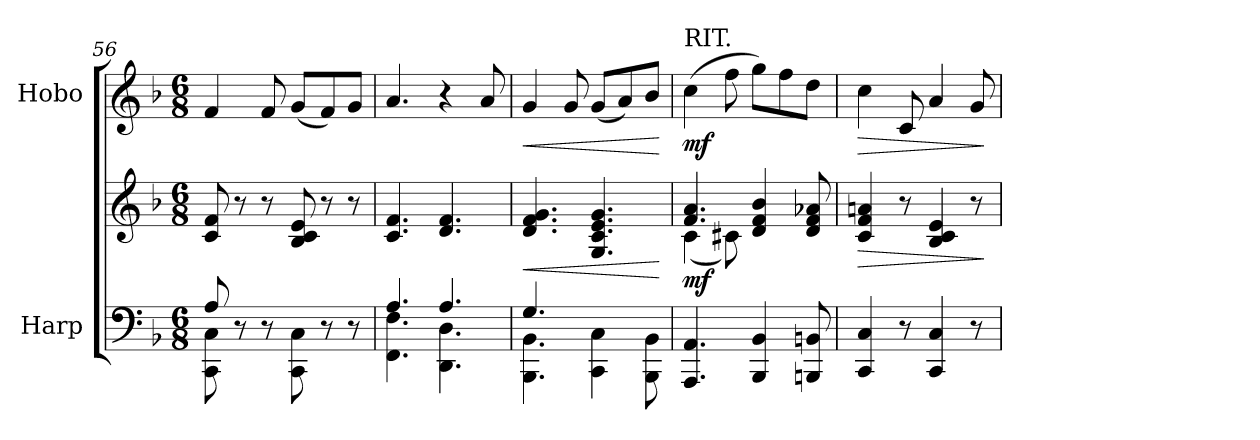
**kern	**kern	**dynam	**kern	**dynam
*part2	*part2	*part2	*part1	*part1
*staff3	*staff2	*staff2/3	*staff1	*staff1
*I"Harp	*	*	*I"Hobo	*
*I'Hrp.	*	*	*I'Ob.	*
*clefF4	*clefG2	*	*clefG2	*
*k[b-]	*k[b-]	*	*k[b-]	*
*M6/8	*M6/8	*	*M6/8	*
=56	=56	=56	=56	=56
*^	*	*	*	*
8A/	8CC\ 8C\	8c/ 8f/	.	4f/	.
8ryy	8r	8r	.	.	.
2ryy	8r	8r	.	8f/	.
.	8CC\ 8C\	8B-/ 8c/ 8e/	.	(8g/L	.
.	8r	8r	.	8f/)	.
.	8r	8r	.	8g/J	.
=57	=57	=57	=57	=57	=57
4.A/	4.FF\ 4.F\	4.c/ 4.f/	.	4.a/	.
4.A/	4.DD\ 4.D\	4.d/ 4.f/	.	4r	.
.	.	.	.	8a/	.
=58	=58	=58	=58	=58	=58
!	!	!	!LO:HP:b	!	!LO:HP:b
4.G/	4.BBB-\ 4.BB-\	4.d/ 4.f/ 4.g/	<	4g/	<
.	.	.	.	8g/	.
8ryy	4CC\ 4C\	4.G/ 4.c/ 4.e/ 4.g/	.	(8g/L	.
4ryy	.	.	.	8a/)	.
.	8BBB-\ 8BB-\	.	.	8b-/J	.
*v	*v	*	*	*	*
.	.	[	.	[
=59	=59	=59	=59	=59
*	*	*	*MM54	*
*	*^	*	*	*
!	!	!	!	!LO:TX:a:t=RIT.	!
!	!	!	!LO:DY:b	!	!LO:DY:b
4.AAA/ 4.AA/	4.f/ 4.a/	(4c\	mf	(4cc\	mf
.	.	8c#X\)	.	8ff\	.
4BBB-/ 4BB-/	4d/ 4f/ 4b-/	8ryy	.	8gg\L)	.
.	.	4ryy	.	8ff\	.
8BBBn/ 8BBn/	8d/ 8f/ 8a-X/	.	.	8dd\J	.
*	*v	*v	*	*	*
!!LO:LB:g=z
=60	=60	=60	=60	=60
*	*	*	*MM50	*
!	!	!LO:HP:b	!	!LO:HP:b
4CC/ 4C/	4c/ 4f/ 4an/	>	4cc\	>
8r	8r	.	8c/	.
4CC/ 4C/	4B-/ 4c/ 4e/	.	4a/	.
8r	8r	.	8g/	.
.	.	]	.	]
=	=	=	=	=
*-	*-	*-	*-	*-
